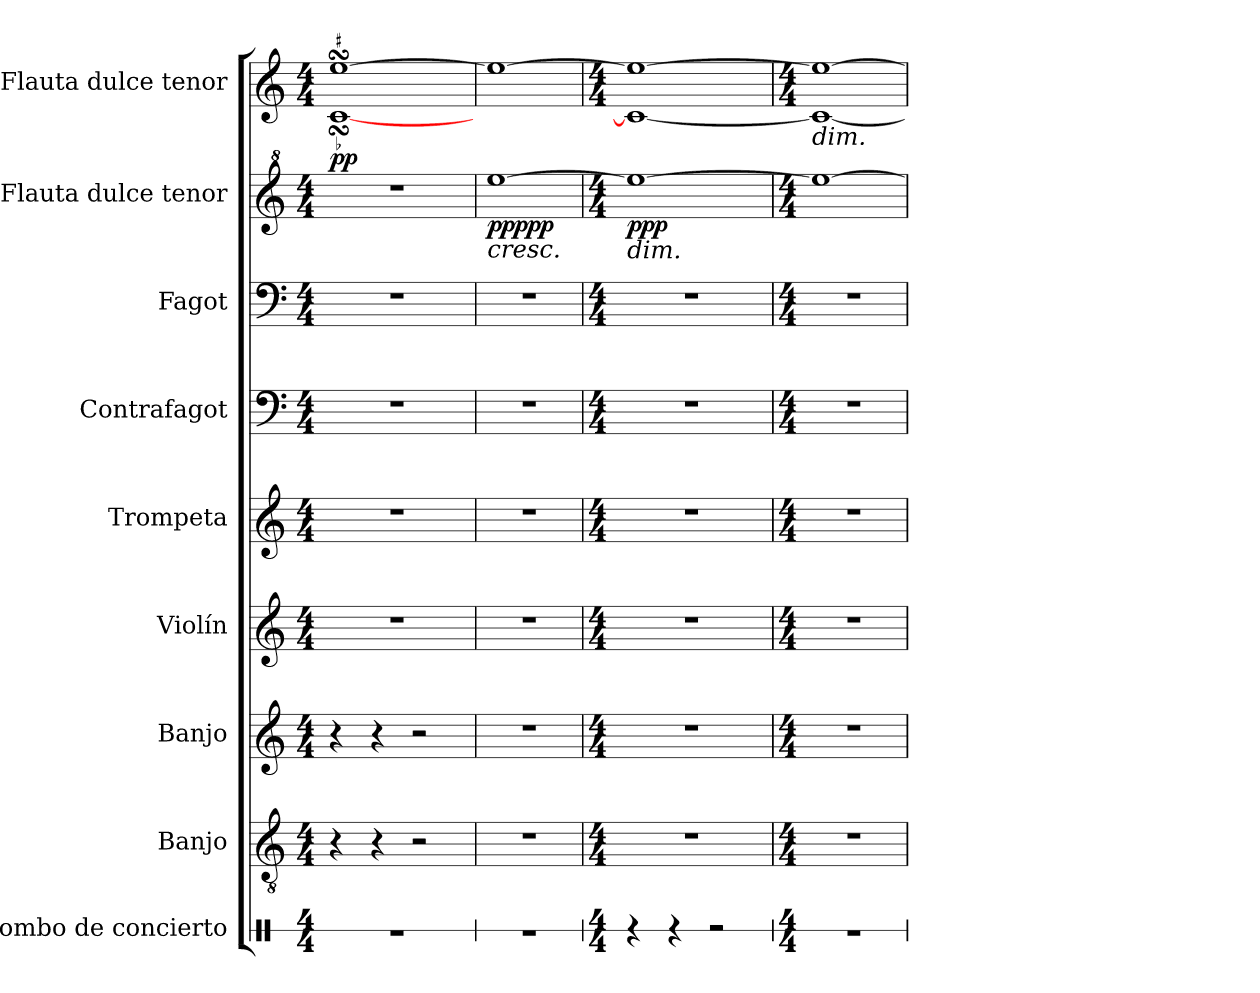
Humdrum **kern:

**kern	**kern	**kern	**kern	**kern	**kern	**kern	**kern	**dynam	**kern	**dynam
*part9	*part8	*part7	*part6	*part5	*part4	*part3	*part2	*part2	*part1	*part1
*staff9	*staff8	*staff7	*staff6	*staff5	*staff4	*staff3	*staff2	*staff2	*staff1	*staff1
*I"Bombo de concierto	*I"Banjo	*I"Banjo	*I"Violín	*I"Trompeta	*I"Contrafagot	*I"Fagot	*I"Flauta dulce tenor	*	*I"Flauta dulce tenor	*
*I'Bom. Conc.	*I'Bj.	*I'Bj.	*I'Vln.	*I'Tpt.	*I'Cfag.	*I'Fag.	*I'Fl. dul. Ten.	*	*I'Fl. dul. Ten.	*
*stria1	*	*	*	*	*	*	*	*	*	*
*clefX	*clefGv2	*clefG2	*clefG2	*clefG2	*clefF4	*clefF4	*clefG^2	*	*clefG2	*
*	*ITrd7c12	*ITrd7c12	*	*ITrd1c2	*ITrd7c12	*	*	*	*	*
*k[]	*k[]	*k[]	*k[]	*k[b-e-]	*k[]	*k[]	*k[]	*	*k[]	*
*M4/4	*M4/4	*M4/4	*M4/4	*M4/4	*M4/4	*M4/4	*M4/4	*	*M4/4	*
=1	=1	=1	=1	=1	=1	=1	=1	=1	=1	=1
!	!	!	!	!	!	!	!	!	!	!LO:DY:b
1r	4r	4r	1r	1r	1r	1r	1r	.	[1csSSS [1eesSSS	pp
.	4r	4r	.	.	.	.	.	.	.	.
.	2r	2r	.	.	.	.	.	.	.	.
=2	=2	=2	=2	=2	=2	=2	=2	=2	=2	=2
!	!	!	!	!	!	!	!LO:TX:b:i:t=cresc.	!	!	!
!	!	!	!	!	!	!	!	!LO:DY:b	!	!
1r	1r	1r	1r	1r	1r	1r	[1eee	ppppp	1ee_	.
=3	=3	=3	=3	=3	=3	=3	=3	=3	=3	=3
*M4/4	*M4/4	*M4/4	*M4/4	*M4/4	*M4/4	*M4/4	*M4/4	*	*M4/4	*
!	!	!	!	!	!	!	!LO:TX:b:i:t=dim.	!	!	!
!	!	!	!	!	!	!	!	!LO:DY:b	!	!
4r	1r	1r	1r	1r	1r	1r	1eee_	ppp	1c_ 1ee_	.
4r	.	.	.	.	.	.	.	.	.	.
2r	.	.	.	.	.	.	.	.	.	.
=4	=4	=4	=4	=4	=4	=4	=4	=4	=4	=4
*M4/4	*M4/4	*M4/4	*M4/4	*M4/4	*M4/4	*M4/4	*M4/4	*	*M4/4	*
!	!	!	!	!	!	!	!	!	!LO:TX:b:i:t=dim.	!
1r	1r	1r	1r	1r	1r	1r	1eee_	.	1c_ 1ee_	.
=	=	=	=	=	=	=	=	=	=	=
*-	*-	*-	*-	*-	*-	*-	*-	*-	*-	*-
